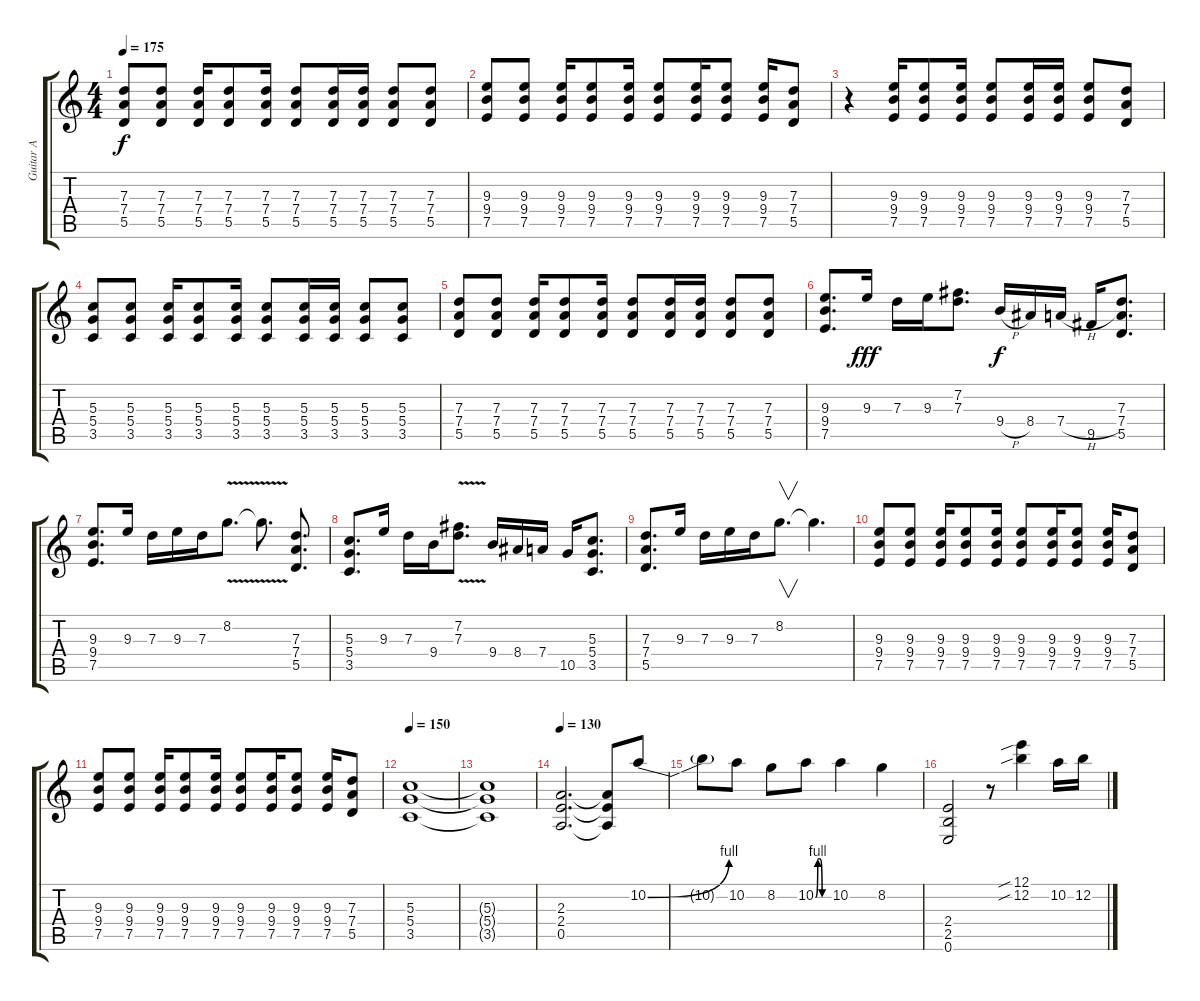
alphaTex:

\track ("Guitar A" "Guitar A") {instrument distortionguitar}
\staff {score tabs}
\tuning (E4 B3 G3 D3 A2 E2) {hide}
\ts (4 4)
\tempo 175
\clef g2
\ks c
(7.3 7.4 5.5).8{dy f} (7.3 7.4 5.5).8 (7.3 7.4 5.5).16 (7.3 7.4 5.5).8 (7.3 7.4 5.5).16 (7.3 7.4 5.5).8 (7.3 7.4 5.5).16 (7.3 7.4 5.5).16 (7.3 7.4 5.5).8 (7.3 7.4 5.5).8 |
(9.3 9.4 7.5).8 (9.3 9.4 7.5).8 (9.3 9.4 7.5).16 (9.3 9.4 7.5).8 (9.3 9.4 7.5).16 (9.3 9.4 7.5).8 (9.3 9.4 7.5).16 (9.3 9.4 7.5).8 (9.3 9.4 7.5).16 (7.3 7.4 5.5).8 |
r.4 (9.3 9.4 7.5).16 (9.3 9.4 7.5).8 (9.3 9.4 7.5).16 (9.3 9.4 7.5).8 (9.3 9.4 7.5).16 (9.3 9.4 7.5).16 (9.3 9.4 7.5).8 (7.3 7.4 5.5).8 |
(5.3 5.4 3.5).8 (5.3 5.4 3.5).8 (5.3 5.4 3.5).16 (5.3 5.4 3.5).8 (5.3 5.4 3.5).16 (5.3 5.4 3.5).8 (5.3 5.4 3.5).16 (5.3 5.4 3.5).16 (5.3 5.4 3.5).8 (5.3 5.4 3.5).8 |
(7.3 7.4 5.5).8 (7.3 7.4 5.5).8 (7.3 7.4 5.5).16 (7.3 7.4 5.5).8 (7.3 7.4 5.5).16 (7.3 7.4 5.5).8 (7.3 7.4 5.5).16 (7.3 7.4 5.5).16 (7.3 7.4 5.5).8 (7.3 7.4 5.5).8 |
(9.3 9.4 7.5).8{d} 9.3.16{dy fff} 7.3.16 9.3.16 (7.2 7.3).8{d} 9.4{h}.16{dy f} 8.4.16 7.4{h}.16 9.5.16 (7.3 7.4 5.5).8{d} |
(9.3 9.4 7.5).8{d} 9.3.16 7.3.16 9.3.16 7.3.16 8.2{v}.8{d} 8.2{t}.8{d} (7.3 7.4 5.5).8{d} |
(5.3 5.4 3.5).8{d} 9.3.16 7.3.16 9.4.16 (7.2{v} 7.3{v}).8{d} 9.4.16 8.4.16 7.4.16 10.5.16 (5.3 5.4 3.5).8{d} |
(7.3 7.4 5.5).8{d} 9.3.16 7.3.16 9.3.16 7.3.16 8.2.8{v d} 8.2{t}.4{d} |
(9.3 9.4 7.5).8 (9.3 9.4 7.5).8 (9.3 9.4 7.5).16 (9.3 9.4 7.5).8 (9.3 9.4 7.5).16 (9.3 9.4 7.5).8 (9.3 9.4 7.5).16 (9.3 9.4 7.5).8 (9.3 9.4 7.5).16 (7.3 7.4 5.5).8 |
(9.3 9.4 7.5).8 (9.3 9.4 7.5).8 (9.3 9.4 7.5).16 (9.3 9.4 7.5).8 (9.3 9.4 7.5).16 (9.3 9.4 7.5).8 (9.3 9.4 7.5).16 (9.3 9.4 7.5).8 (9.3 9.4 7.5).16 (7.3 7.4 5.5).8 |
\tempo 150
(5.3 5.4 3.5).1 |
(5.3{t} 5.4{t} 3.5{t}).1 |
\tempo 130
(2.3 2.4 0.5).2{d} (2.3{t} 2.4{t} 0.5{t}).8 10.2{be (bend 0 0 60 4)}.8 |
10.2{t}.8 10.2.8 8.2.8 10.2{be (custom 0 0 10 4 20 4 30 0 60 0)}.8 10.2.4 8.2.4 |
(2.4 2.5 0.6).2 r.8 (12.1{sib} 12.2{sib}).4 10.2.16 12.2.16
